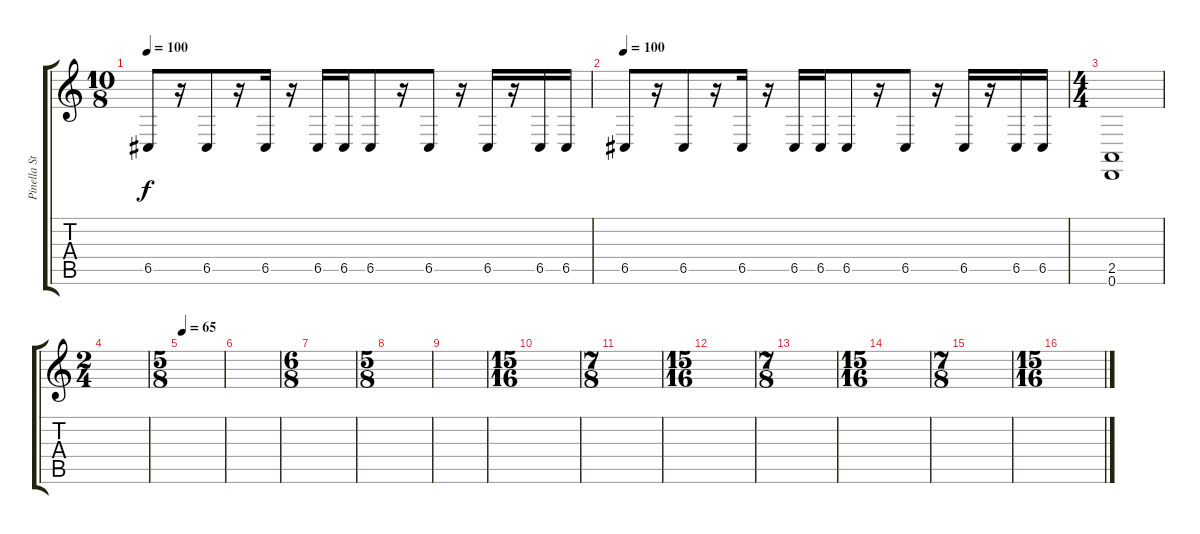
\track ("Pinella Strings" "Pinella St") {instrument tremolostrings}
\staff {score tabs}
\tuning (D4 A3 F3 C3 G2 D2) {hide}
\ts (10 8)
\tempo 100
\clef g2
\ks c
6.5.8{dy f instrument fx7echoes} r.16 6.5.8 r.16 6.5.16 r.16 6.5.16 6.5.16 6.5.8 r.16 6.5.8 r.16 6.5.16 r.16 6.5.16 6.5.16 |
\tempo 100
6.5.8 r.16 6.5.8 r.16 6.5.16 r.16 6.5.16 6.5.16 6.5.8 r.16 6.5.8 r.16 6.5.16 r.16 6.5.16 6.5.16 |
\ts (4 4)
(2.5 0.6).1 |
\ts (2 4)
|
\ts (5 8)
\tempo 65
|
|
\ts (6 8)
|
\ts (5 8)
|
|
\ts (15 16)
|
\ts (7 8)
|
\ts (15 16)
|
\ts (7 8)
|
\ts (15 16)
|
\ts (7 8)
|
\ts (15 16)
